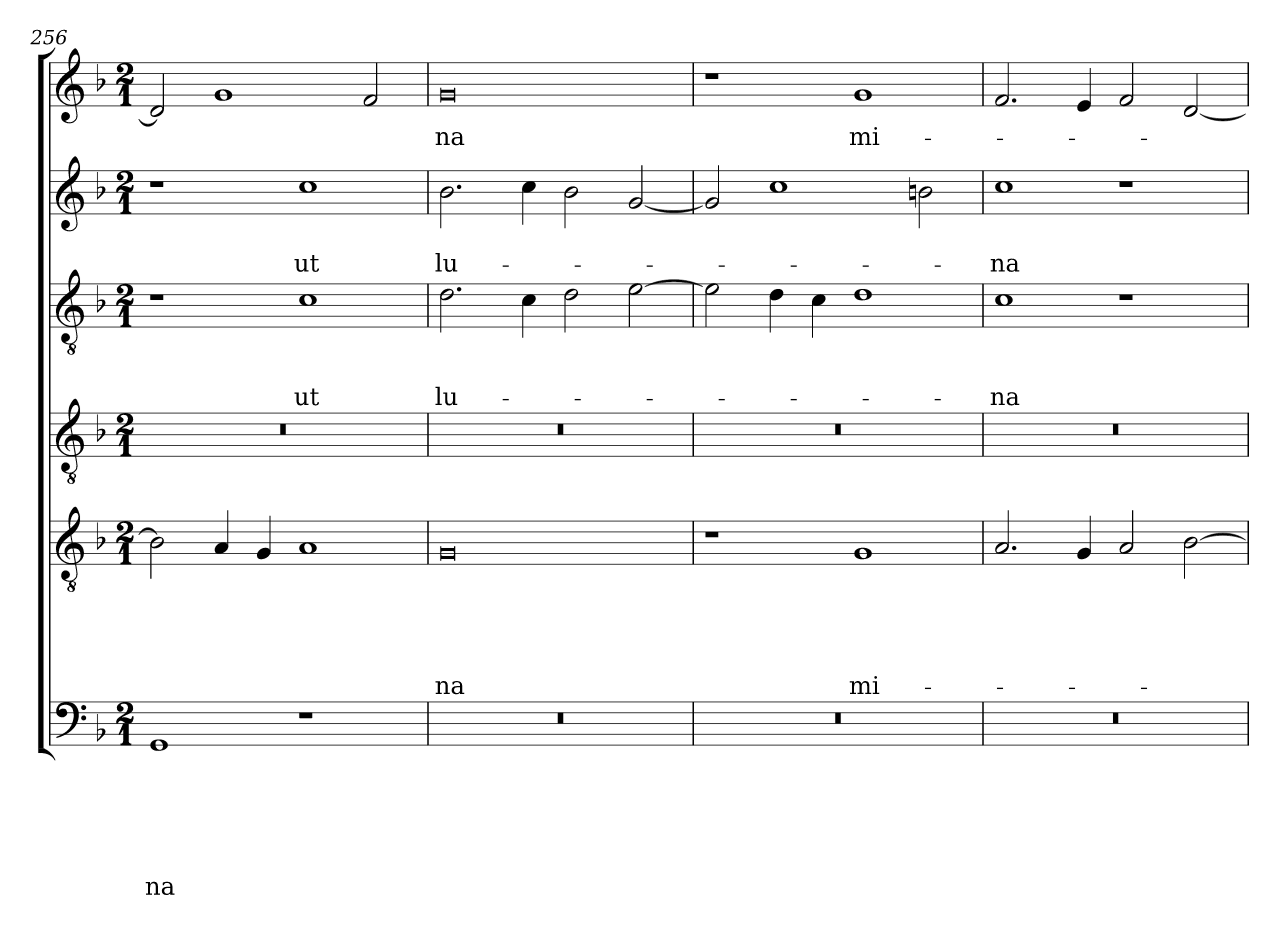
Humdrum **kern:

**kern	**text	**text	**text	**text	**text	**text	**kern	**text	**text	**text	**text	**text	**kern	**kern	**text	**text	**text	**kern	**text	**text	**kern	**text
*part6	*part6	*part6	*part6	*part6	*part6	*part6	*part5	*part5	*part5	*part5	*part5	*part5	*part4	*part3	*part3	*part3	*part3	*part2	*part2	*part2	*part1	*part1
*staff6	*staff6	*staff6	*staff6	*staff6	*staff6	*staff6	*staff5	*staff5	*staff5	*staff5	*staff5	*staff5	*staff4	*staff3	*staff3	*staff3	*staff3	*staff2	*staff2	*staff2	*staff1	*staff1
*clefF4	*	*	*	*	*	*	*clefGv2	*	*	*	*	*	*clefGv2	*clefGv2	*	*	*	*clefG2	*	*	*clefG2	*
*k[b-]	*	*	*	*	*	*	*k[b-]	*	*	*	*	*	*k[b-]	*k[b-]	*	*	*	*k[b-]	*	*	*k[b-]	*
*F:	*	*	*	*	*	*	*F:	*	*	*	*	*	*F:	*F:	*	*	*	*F:	*	*	*F:	*
*M2/1	*	*	*	*	*	*	*M2/1	*	*	*	*	*	*M2/1	*M2/1	*	*	*	*M2/1	*	*	*M2/1	*
=256	=256	=256	=256	=256	=256	=256	=256	=256	=256	=256	=256	=256	=256	=256	=256	=256	=256	=256	=256	=256	=256	=256
!	!	!	!	!	!	!LO:LY:b	!	!	!	!	!	!	!	!	!	!	!	!	!	!	!	!
1GG	.	.	.	.	.	-na	2B-\]	.	.	.	.	.	0r	1r	.	.	.	1r	.	.	2d/]	.
.	.	.	.	.	.	.	4A/	.	.	.	.	.	.	.	.	.	.	.	.	.	1g	.
.	.	.	.	.	.	.	4G/	.	.	.	.	.	.	.	.	.	.	.	.	.	.	.
!	!	!	!	!	!	!	!	!	!	!	!	!	!	!	!	!	!LO:LY:b	!	!	!LO:LY:b	!	!
1r	.	.	.	.	.	.	1A	.	.	.	.	.	.	1c	.	.	ut	1cc	.	ut	.	.
.	.	.	.	.	.	.	.	.	.	.	.	.	.	.	.	.	.	.	.	.	2f/	.
!!LO:LB:g=z
=257	=257	=257	=257	=257	=257	=257	=257	=257	=257	=257	=257	=257	=257	=257	=257	=257	=257	=257	=257	=257	=257	=257
!	!	!	!	!	!	!	!	!	!	!	!	!LO:LY:b	!	!	!	!	!LO:LY:b	!	!	!LO:LY:b	!	!LO:LY:b
0r	.	.	.	.	.	.	0G	.	.	.	.	-na	0r	2.d\	.	.	lu-	2.b-\	.	lu-	0g	-na
.	.	.	.	.	.	.	.	.	.	.	.	.	.	4c\	.	.	.	4cc\	.	.	.	.
.	.	.	.	.	.	.	.	.	.	.	.	.	.	2d\	.	.	.	2b-\	.	.	.	.
.	.	.	.	.	.	.	.	.	.	.	.	.	.	[2e\	.	.	.	[2g/	.	.	.	.
=258	=258	=258	=258	=258	=258	=258	=258	=258	=258	=258	=258	=258	=258	=258	=258	=258	=258	=258	=258	=258	=258	=258
0r	.	.	.	.	.	.	1r	.	.	.	.	.	0r	2e\]	.	.	.	2g/]	.	.	1r	.
.	.	.	.	.	.	.	.	.	.	.	.	.	.	4d\	.	.	.	1cc	.	.	.	.
.	.	.	.	.	.	.	.	.	.	.	.	.	.	4c\	.	.	.	.	.	.	.	.
!	!	!	!	!	!	!	!	!	!	!	!	!LO:LY:b	!	!	!	!	!	!	!	!	!	!LO:LY:b
.	.	.	.	.	.	.	1G	.	.	.	.	mi-	.	1d	.	.	.	.	.	.	1g	mi-
.	.	.	.	.	.	.	.	.	.	.	.	.	.	.	.	.	.	2b\	.	.	.	.
=259	=259	=259	=259	=259	=259	=259	=259	=259	=259	=259	=259	=259	=259	=259	=259	=259	=259	=259	=259	=259	=259	=259
!	!	!	!	!	!	!	!	!	!	!	!	!	!	!	!	!	!LO:LY:b	!	!	!LO:LY:b	!	!
0r	.	.	.	.	.	.	2.A/	.	.	.	.	.	0r	1c	.	.	-na	1cc	.	-na	2.f/	.
.	.	.	.	.	.	.	4G/	.	.	.	.	.	.	.	.	.	.	.	.	.	4e/	.
.	.	.	.	.	.	.	2A/	.	.	.	.	.	.	1r	.	.	.	1r	.	.	2f/	.
.	.	.	.	.	.	.	[2B-\	.	.	.	.	.	.	.	.	.	.	.	.	.	[2d/	.
=	=	=	=	=	=	=	=	=	=	=	=	=	=	=	=	=	=	=	=	=	=	=
*-	*-	*-	*-	*-	*-	*-	*-	*-	*-	*-	*-	*-	*-	*-	*-	*-	*-	*-	*-	*-	*-	*-
